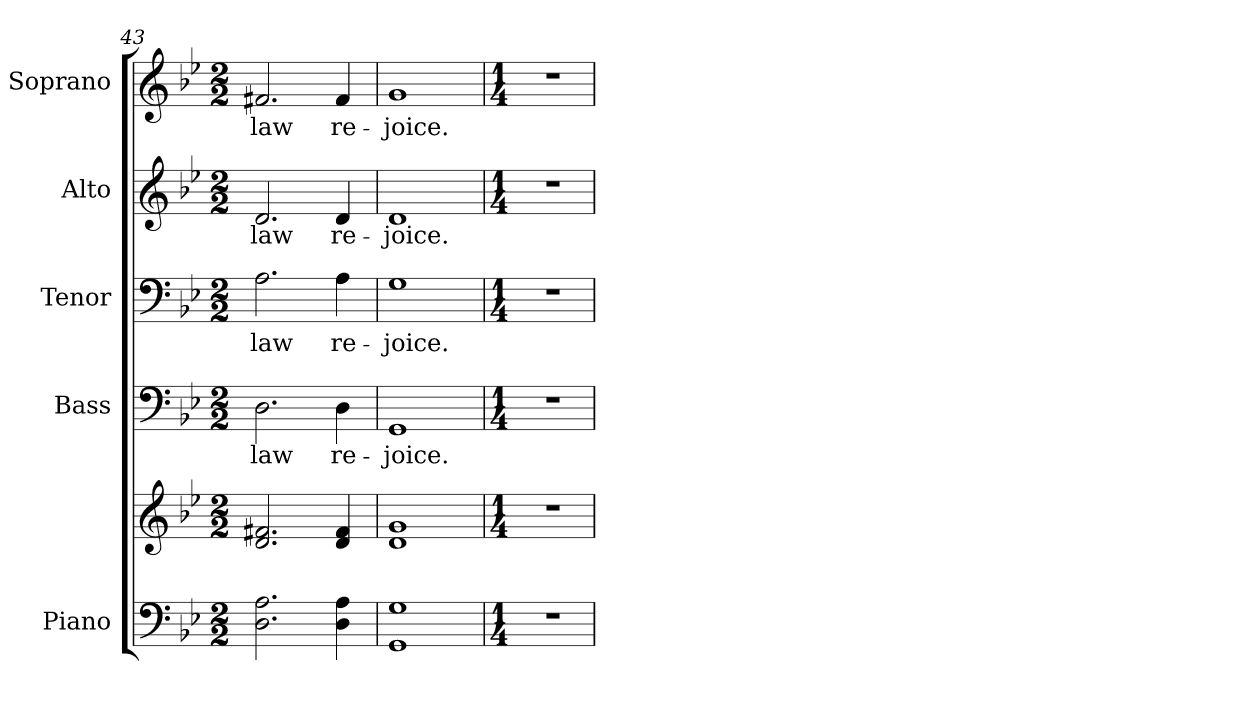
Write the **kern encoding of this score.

**kern	**kern	**kern	**text	**kern	**text	**kern	**text	**kern	**text
*part5	*part5	*part4	*part4	*part3	*part3	*part2	*part2	*part1	*part1
*staff6	*staff5	*staff4	*staff4	*staff3	*staff3	*staff2	*staff2	*staff1	*staff1
*I"Piano	*	*I"Bass	*	*I"Tenor	*	*I"Alto	*	*I"Soprano	*
*I'Pno.	*	*I'B.	*	*I'T.	*	*I'A.	*	*I'S.	*
*clefF4	*clefG2	*clefF4	*	*clefF4	*	*clefG2	*	*clefG2	*
*k[b-e-]	*k[b-e-]	*k[b-e-]	*	*k[b-e-]	*	*k[b-e-]	*	*k[b-e-]	*
*g:	*g:	*g:	*	*g:	*	*g:	*	*g:	*
*M2/2	*M2/2	*M2/2	*	*M2/2	*	*M2/2	*	*M2/2	*
=43	=43	=43	=43	=43	=43	=43	=43	=43	=43
!	!	!	!LO:LY:b:color=#000000	!	!	!	!	!	!
!	!	!	!	!	!LO:LY:b:color=#000000	!	!	!	!
!	!	!	!	!	!	!	!LO:LY:b:color=#000000	!	!
!	!	!	!	!	!	!	!	!	!LO:LY:b:color=#000000
2.Di\ 2.Ai	2.di/ 2.f#Xi	2.Di\	law	2.Ai\	law	2.di/	law	2.f#Xi/	law
!	!	!	!LO:LY:b:color=#000000	!	!	!	!	!	!
!	!	!	!	!	!LO:LY:b:color=#000000	!	!	!	!
!	!	!	!	!	!	!	!LO:LY:b:color=#000000	!	!
!	!	!	!	!	!	!	!	!	!LO:LY:b:color=#000000
4Di\ 4Ai	4di/ 4f#i	4Di\	re-	4Ai\	re-	4di/	re-	4f#i/	re-
=44	=44	=44	=44	=44	=44	=44	=44	=44	=44
!	!	!	!LO:LY:b:color=#000000	!	!	!	!	!	!
!	!	!	!	!	!LO:LY:b:color=#000000	!	!	!	!
!	!	!	!	!	!	!	!LO:LY:b:color=#000000	!	!
!	!	!	!	!	!	!	!	!	!LO:LY:b:color=#000000
1GGi 1Gi	1di 1gi	1GGi	-joice.	1Gi	-joice.	1di	-joice.	1gi	-joice.
!!LO:PB:g=z
=45	=45	=45	=45	=45	=45	=45	=45	=45	=45
*M1/4	*M1/4	*M1/4	*	*M1/4	*	*M1/4	*	*M1/4	*
!LO:N:vis=1	!LO:N:vis=1	!LO:N:vis=1	!	!LO:N:vis=1	!	!LO:N:vis=1	!	!LO:N:vis=1	!
4r	4r	4r	.	4r	.	4r	.	4r	.
=	=	=	=	=	=	=	=	=	=
*-	*-	*-	*-	*-	*-	*-	*-	*-	*-
